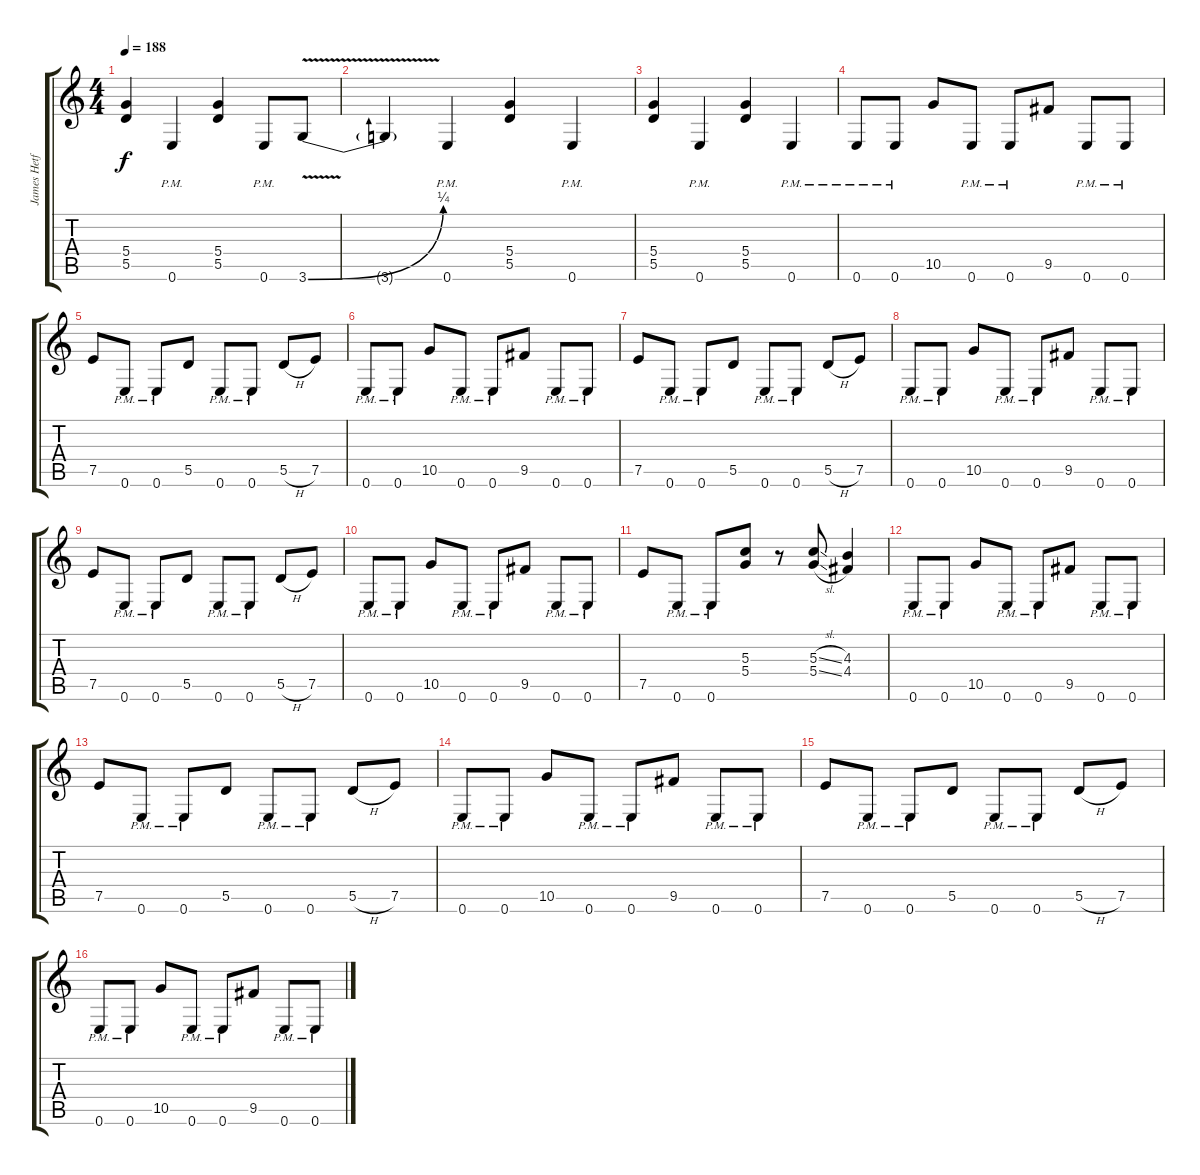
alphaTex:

\track ("James Hetfield" "James Hetf") {instrument distortionguitar}
\staff {score tabs}
\tuning (E4 B3 G3 D3 A2 E2) {hide}
\ts (4 4)
\tempo 188
\clef g2
\ks c
(5.4 5.5).4{dy f} 0.6{pm}.4 (5.4 5.5).4 0.6{pm}.8 3.6{be (bend 0 0 60 1) v}.8 |
3.6{t}.4 0.6{pm}.4 (5.4 5.5).4 0.6{pm}.4 |
(5.4 5.5).4 0.6{pm}.4 (5.4 5.5).4 0.6{pm}.4 |
0.6{pm}.8 0.6{pm}.8 10.5.8 0.6{pm}.8 0.6{pm}.8 9.5.8 0.6{pm}.8 0.6{pm}.8 |
7.5.8 0.6{pm}.8 0.6{pm}.8 5.5.8 0.6{pm}.8 0.6{pm}.8 5.5{h}.8 7.5.8 |
0.6{pm}.8 0.6{pm}.8 10.5.8 0.6{pm}.8 0.6{pm}.8 9.5.8 0.6{pm}.8 0.6{pm}.8 |
7.5.8 0.6{pm}.8 0.6{pm}.8 5.5.8 0.6{pm}.8 0.6{pm}.8 5.5{h}.8 7.5.8 |
0.6{pm}.8 0.6{pm}.8 10.5.8 0.6{pm}.8 0.6{pm}.8 9.5.8 0.6{pm}.8 0.6{pm}.8 |
7.5.8 0.6{pm}.8 0.6{pm}.8 5.5.8 0.6{pm}.8 0.6{pm}.8 5.5{h}.8 7.5.8 |
0.6{pm}.8 0.6{pm}.8 10.5.8 0.6{pm}.8 0.6{pm}.8 9.5.8 0.6{pm}.8 0.6{pm}.8 |
7.5.8 0.6{pm}.8 0.6{pm}.8 (5.3 5.4).8 r.8 (5.3{sl} 5.4{sl}).8 (4.3 4.4).4 |
0.6{pm}.8 0.6{pm}.8 10.5.8 0.6{pm}.8 0.6{pm}.8 9.5.8 0.6{pm}.8 0.6{pm}.8 |
7.5.8 0.6{pm}.8 0.6{pm}.8 5.5.8 0.6{pm}.8 0.6{pm}.8 5.5{h}.8 7.5.8 |
0.6{pm}.8 0.6{pm}.8 10.5.8 0.6{pm}.8 0.6{pm}.8 9.5.8 0.6{pm}.8 0.6{pm}.8 |
7.5.8 0.6{pm}.8 0.6{pm}.8 5.5.8 0.6{pm}.8 0.6{pm}.8 5.5{h}.8 7.5.8 |
0.6{pm}.8 0.6{pm}.8 10.5.8 0.6{pm}.8 0.6{pm}.8 9.5.8 0.6{pm}.8 0.6{pm}.8
